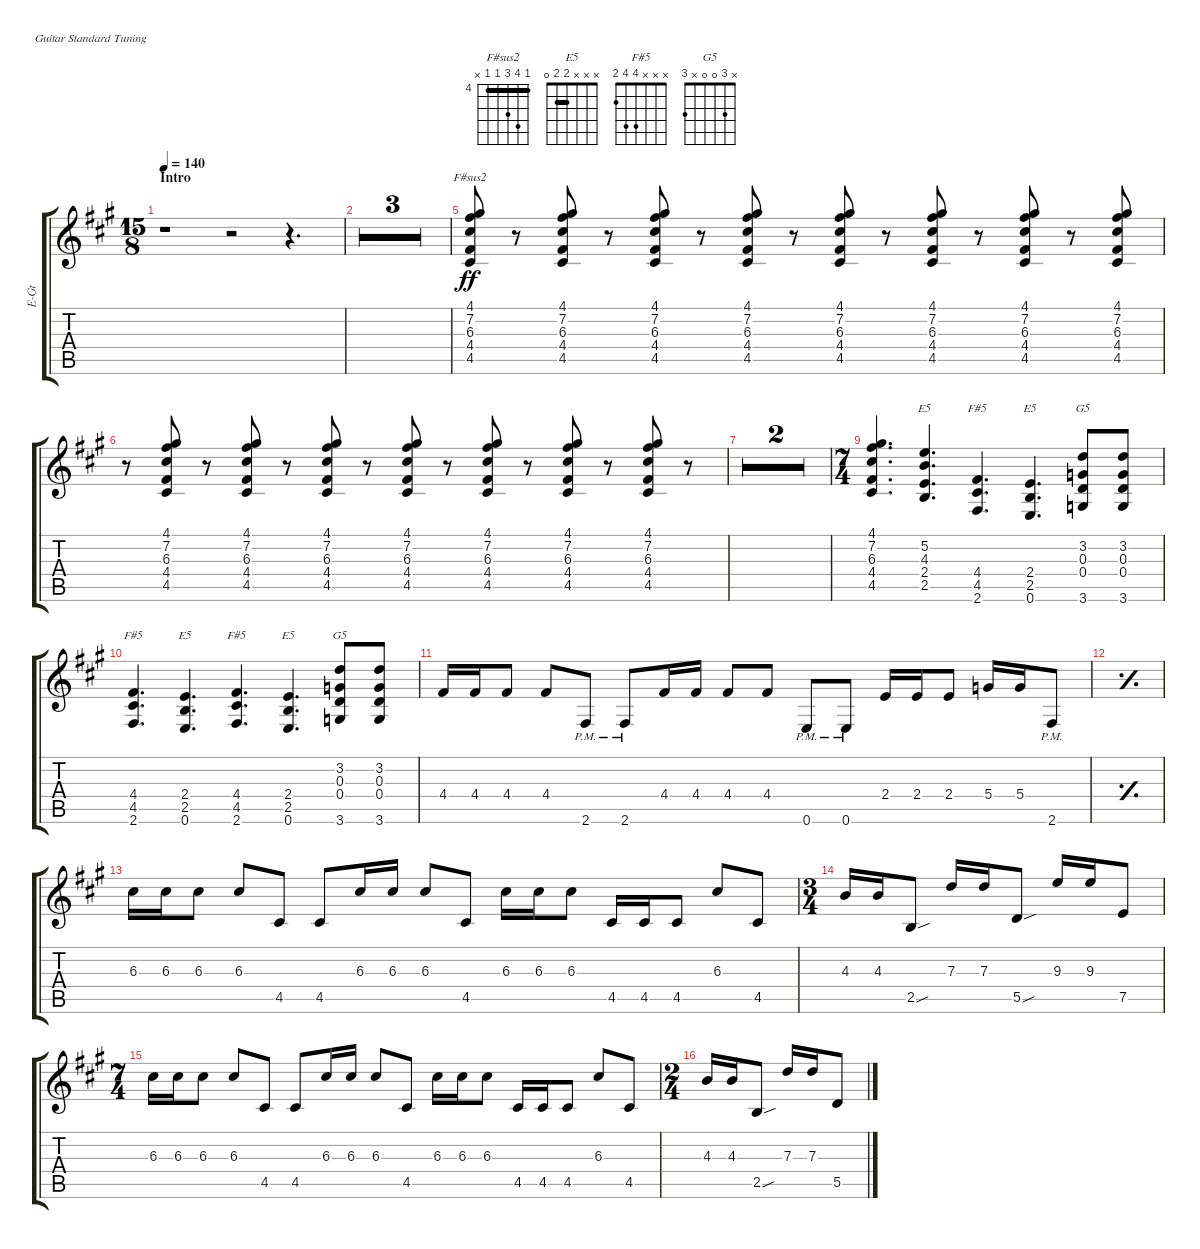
\defaultSystemsLayout 4
\bracketExtendMode groupsimilarinstruments
\otherSystemsTrackNameOrientation horizontal
\track ("Rhythm Guitar II" "E-Gt") {multiBarRest instrument distortionguitar}
\staff {score tabs}
\tuning (E4 B3 G3 D3 A2 E2)
\chord ("F#sus2" 4 7 6 4 4 x) {firstfret 4 showfingering false barre (4 4)}
\chord ("E5" x 5 4 2 2 x) {showfingering false barre 2}
\chord ("F#5" x x x 4 4 2) {showfingering false}
\chord ("E5" x x x 2 2 0) {showfingering false barre 2}
\chord ("G5" x 3 0 0 x 3) {showfingering false}
\ts (15 8)
\beaming (8 3 3 4 4 1)
\section ("" "Intro")
\tempo 140
\clef g2
\ks a
r.1{dy ff instrument distortionguitar beam Down} r.2{beam Down} r.4{d beam Down} |
r.1{beam Down} r.2{beam Down} r.4{d beam Down} |
r.1{beam Down} r.2{beam Down} r.4{d beam Down} |
r.1{beam Down} r.2{beam Down} r.4{d beam Down} |
(4.1{acc #} 7.2{acc #} 6.3{acc #} 4.4{acc #} 4.5{acc #}).8{ch "F#sus2" beam Up beam split} r.8{beam Up beam split} (4.1{acc #} 7.2{acc #} 6.3{acc #} 4.4{acc #} 4.5{acc #}).8{beam Up beam split} r.8{beam Up beam split} (4.1{acc #} 7.2{acc #} 6.3{acc #} 4.4{acc #} 4.5{acc #}).8{beam Up beam split} r.8{beam Up beam split} (4.1{acc #} 7.2{acc #} 6.3{acc #} 4.4{acc #} 4.5{acc #}).8{beam Up beam split} r.8{beam Up beam split} (4.1{acc #} 7.2{acc #} 6.3{acc #} 4.4{acc #} 4.5{acc #}).8{beam Up beam split} r.8{beam Up beam split} (4.1{acc #} 7.2{acc #} 6.3{acc #} 4.4{acc #} 4.5{acc #}).8{beam Up beam split} r.8{beam Up beam split} (4.1{acc #} 7.2{acc #} 6.3{acc #} 4.4{acc #} 4.5{acc #}).8{beam Up beam split} r.8{beam Up beam split} (4.1{acc #} 7.2{acc #} 6.3{acc #} 4.4{acc #} 4.5{acc #}).8{beam Up} |
r.8{beam Down beam split} (4.1{acc #} 7.2{acc #} 6.3{acc #} 4.4{acc #} 4.5{acc #}).8{beam Up beam split} r.8{beam Up beam split} (4.1{acc #} 7.2{acc #} 6.3{acc #} 4.4{acc #} 4.5{acc #}).8{beam Up beam split} r.8{beam Up beam split} (4.1{acc #} 7.2{acc #} 6.3{acc #} 4.4{acc #} 4.5{acc #}).8{beam Up beam split} r.8{beam Up beam split} (4.1{acc #} 7.2{acc #} 6.3{acc #} 4.4{acc #} 4.5{acc #}).8{beam Up beam split} r.8{beam Up beam split} (4.1{acc #} 7.2{acc #} 6.3{acc #} 4.4{acc #} 4.5{acc #}).8{beam Up beam split} r.8{beam Up beam split} (4.1{acc #} 7.2{acc #} 6.3{acc #} 4.4{acc #} 4.5{acc #}).8{beam Up beam split} r.8{beam Up beam split} (4.1{acc #} 7.2{acc #} 6.3{acc #} 4.4{acc #} 4.5{acc #}).8{beam Up} r.8{beam Up beam split} |
\simile firstofdouble
|
\simile secondofdouble
|
\ts (7 4)
\beaming (8 2 2 2 2 2 2 2)
\simile none
(4.1{acc #} 7.2{acc #} 6.3{acc #} 4.4{acc #} 4.5{acc #}).4{d beam Up} (2.5{acc forcenatural} 2.4{acc forcenatural} 4.3{acc forcenatural} 5.2{acc forcenatural}).4{d ch "E5" beam Up} (4.4{acc #} 4.5{acc #} 2.6{acc #}).4{d ch "F#5" beam Up} (0.6{acc forcenatural} 2.5{acc forcenatural} 2.4{acc forcenatural}).4{d ch "E5" beam Up} (3.6{acc forcenatural} 0.4{acc forcenatural} 0.3{acc forcenatural} 3.2{acc forcenatural}).8{ch "G5" beam Up} (3.6{acc forcenatural} 0.4{acc forcenatural} 0.3{acc forcenatural} 3.2{acc forcenatural}).8{beam Up} |
(4.4{acc #} 4.5{acc #} 2.6{acc #}).4{d ch "F#5" beam Up} (0.6{acc forcenatural} 2.5{acc forcenatural} 2.4{acc forcenatural}).4{d ch "E5" beam Up} (4.4{acc #} 4.5{acc #} 2.6{acc #}).4{d ch "F#5" beam Up} (0.6{acc forcenatural} 2.5{acc forcenatural} 2.4{acc forcenatural}).4{d ch "E5" beam Up} (3.6{acc forcenatural} 0.4{acc forcenatural} 0.3{acc forcenatural} 3.2{acc forcenatural}).8{ch "G5" beam Up} (3.6{acc forcenatural} 0.4{acc forcenatural} 0.3{acc forcenatural} 3.2{acc forcenatural}).8{beam Up} |
4.4{acc #}.16{beam Up} 4.4{acc #}.16{beam Up} 4.4{acc #}.8{beam Up} 4.4{acc #}.8{beam Up} 2.6{pm acc #}.8{beam Up} 2.6{pm acc #}.8{beam Up} 4.4{acc #}.16{beam Up} 4.4{acc #}.16{beam Up} 4.4{acc #}.8{beam Up} 4.4{acc #}.8{beam Up} 0.6{pm acc forcenatural}.8{beam Up} 0.6{pm acc forcenatural}.8{beam Up} 2.4{acc forcenatural}.16{beam Up} 2.4{acc forcenatural}.16{beam Up} 2.4{acc forcenatural}.8{beam Up} 5.4{acc forcenatural}.16{beam Up} 5.4{acc forcenatural}.16{beam Up} 2.6{pm acc #}.8{beam Up} |
\simile simple
|
\simile none
6.3{acc #}.16{beam Down} 6.3{acc #}.16{beam Down} 6.3{acc #}.8{beam Down} 6.3{acc #}.8{beam Up} 4.5{acc #}.8{beam Up} 4.5{acc #}.8{beam Up} 6.3{acc #}.16{beam Up} 6.3{acc #}.16{beam Up} 6.3{acc #}.8{beam Up} 4.5{acc #}.8{beam Up} 6.3{acc #}.16{beam Down} 6.3{acc #}.16{beam Down} 6.3{acc #}.8{beam Down} 4.5{acc #}.16{beam Up} 4.5{acc #}.16{beam Up} 4.5{acc #}.8{beam Up} 6.3{acc #}.8{beam Up} 4.5{acc #}.8{beam Up} |
\ts (3 4)
4.3{acc forcenatural}.16{beam Up} 4.3{acc forcenatural}.16{beam Up} 2.5{sou acc forcenatural}.8{beam Up} 7.3{acc forcenatural}.16{beam Up} 7.3{acc forcenatural}.16{beam Up} 5.5{sou acc forcenatural}.8{beam Up} 9.3{acc forcenatural}.16{beam Up} 9.3{acc forcenatural}.16{beam Up} 7.5{acc forcenatural}.8{beam Up} |
\ts (7 4)
6.3{acc #}.16{beam Down} 6.3{acc #}.16{beam Down} 6.3{acc #}.8{beam Down} 6.3{acc #}.8{beam Up} 4.5{acc #}.8{beam Up} 4.5{acc #}.8{beam Up} 6.3{acc #}.16{beam Up} 6.3{acc #}.16{beam Up} 6.3{acc #}.8{beam Up} 4.5{acc #}.8{beam Up} 6.3{acc #}.16{beam Down} 6.3{acc #}.16{beam Down} 6.3{acc #}.8{beam Down} 4.5{acc #}.16{beam Up} 4.5{acc #}.16{beam Up} 4.5{acc #}.8{beam Up} 6.3{acc #}.8{beam Up} 4.5{acc #}.8{beam Up} |
\ts (2 4)
4.3{acc forcenatural}.16{beam Up} 4.3{acc forcenatural}.16{beam Up} 2.5{sou acc forcenatural}.8{beam Up} 7.3{acc forcenatural}.16{beam Up} 7.3{acc forcenatural}.16{beam Up} 5.5{acc forcenatural}.8{beam Up}
